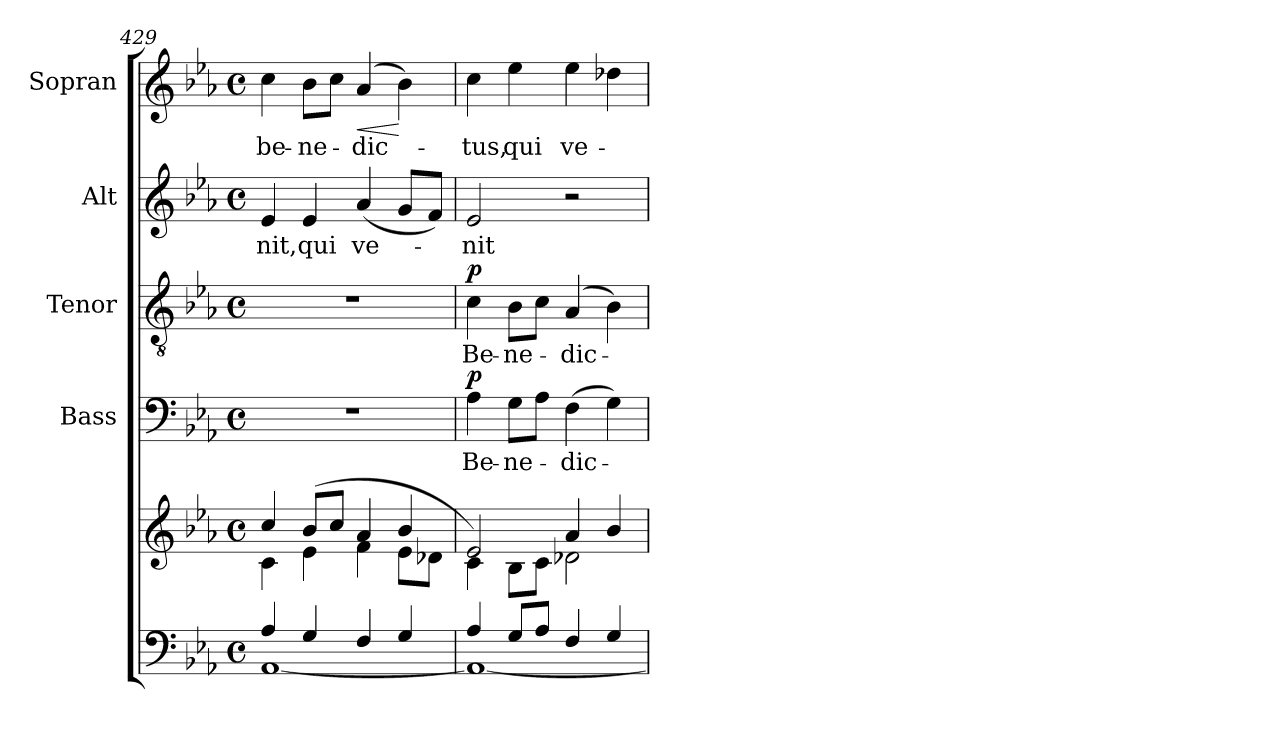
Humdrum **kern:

**kern	**kern	**kern	**text	**dynam	**kern	**text	**dynam	**kern	**text	**kern	**text	**dynam
*part5	*part5	*part4	*part4	*part4	*part3	*part3	*part3	*part2	*part2	*part1	*part1	*part1
*staff6	*staff5	*staff4	*staff4	*staff4	*staff3	*staff3	*staff3	*staff2	*staff2	*staff1	*staff1	*staff1
*	*	*I"Bass	*	*	*I"Tenor	*	*	*I"Alt	*	*I"Sopran	*	*
*	*	*I'B.	*	*	*I'T.	*	*	*I'A.	*	*I'S.	*	*
!!LO:PB:g=z
*clefF4	*clefG2	*clefF4	*	*	*clefGv2	*	*	*clefG2	*	*clefG2	*	*
*k[b-e-a-]	*k[b-e-a-]	*k[b-e-a-]	*	*	*k[b-e-a-]	*	*	*k[b-e-a-]	*	*k[b-e-a-]	*	*
*E-:	*E-:	*E-:	*	*	*E-:	*	*	*E-:	*	*E-:	*	*
*M4/4	*M4/4	*M4/4	*	*	*M4/4	*	*	*M4/4	*	*M4/4	*	*
*met(c)	*met(c)	*met(c)	*	*	*met(c)	*	*	*met(c)	*	*met(c)	*	*
=429	=429	=429	=429	=429	=429	=429	=429	=429	=429	=429	=429	=429
*^	*^	*	*	*	*	*	*	*	*	*	*	*
!	!	!	!	!	!	!	!	!	!	!	!LO:LY:b	!	!LO:LY:b	!
4A-/	[<1AA-	4cc/	4c\	1r	.	.	1r	.	.	4e-/	-nit,	4cc\	be-	.
!	!	!	!	!	!	!	!	!	!	!	!LO:LY:b	!	!LO:LY:b	!
4G/	.	(>8b-/L	4e-\	.	.	.	.	.	.	4e-/	qui	8b-\L	-ne-	.
.	.	8cc/J	.	.	.	.	.	.	.	.	.	8cc\J	.	.
!	!	!	!	!	!	!	!	!	!	!	!LO:LY:b	!	!LO:LY:b	!LO:HP:b
4F/	.	4a-/	4f\	.	.	.	.	.	.	(<4a-/	ve-	(4a-/	-dic-	<
4G/	.	4b-/	8e-\L	.	.	.	.	.	.	8g/L	.	4b-\)	.	[
.	.	.	8d-X\J	.	.	.	.	.	.	8f/J)	.	.	.	.
=430	=430	=430	=430	=430	=430	=430	=430	=430	=430	=430	=430	=430	=430	=430
!	!	!	!	!	!LO:LY:b	!LO:DY:a	!	!LO:LY:b	!LO:DY:a	!	!LO:LY:b	!	!LO:LY:b	!
4A-/	1AA-_	2e-/)	4c\	4A-\	Be-	p	4c\	Be-	p	2e-/	-nit	4cc\	-tus,	.
!	!	!	!	!	!LO:LY:b	!	!	!LO:LY:b	!	!	!	!	!LO:LY:b	!
8G/L	.	.	8B-\L	8G\L	-ne-	.	8B-\L	-ne-	.	.	.	4ee-\	qui	.
8A-/J	.	.	8c\J	8A-\J	.	.	8c\J	.	.	.	.	.	.	.
!	!	!	!	!	!LO:LY:b	!	!	!LO:LY:b	!	!	!	!	!LO:LY:b	!
4F/	.	4a-/	2d-X\	(>4F\	-dic-	.	(4A-/	-dic-	.	2r	.	4ee-\	ve-	.
4G/	.	4b-/	.	4G\)	.	.	4B-\)	.	.	.	.	4dd-X\	.	.
*v	*v	*	*	*	*	*	*	*	*	*	*	*	*	*
*	*v	*v	*	*	*	*	*	*	*	*	*	*	*
=	=	=	=	=	=	=	=	=	=	=	=	=
*-	*-	*-	*-	*-	*-	*-	*-	*-	*-	*-	*-	*-
